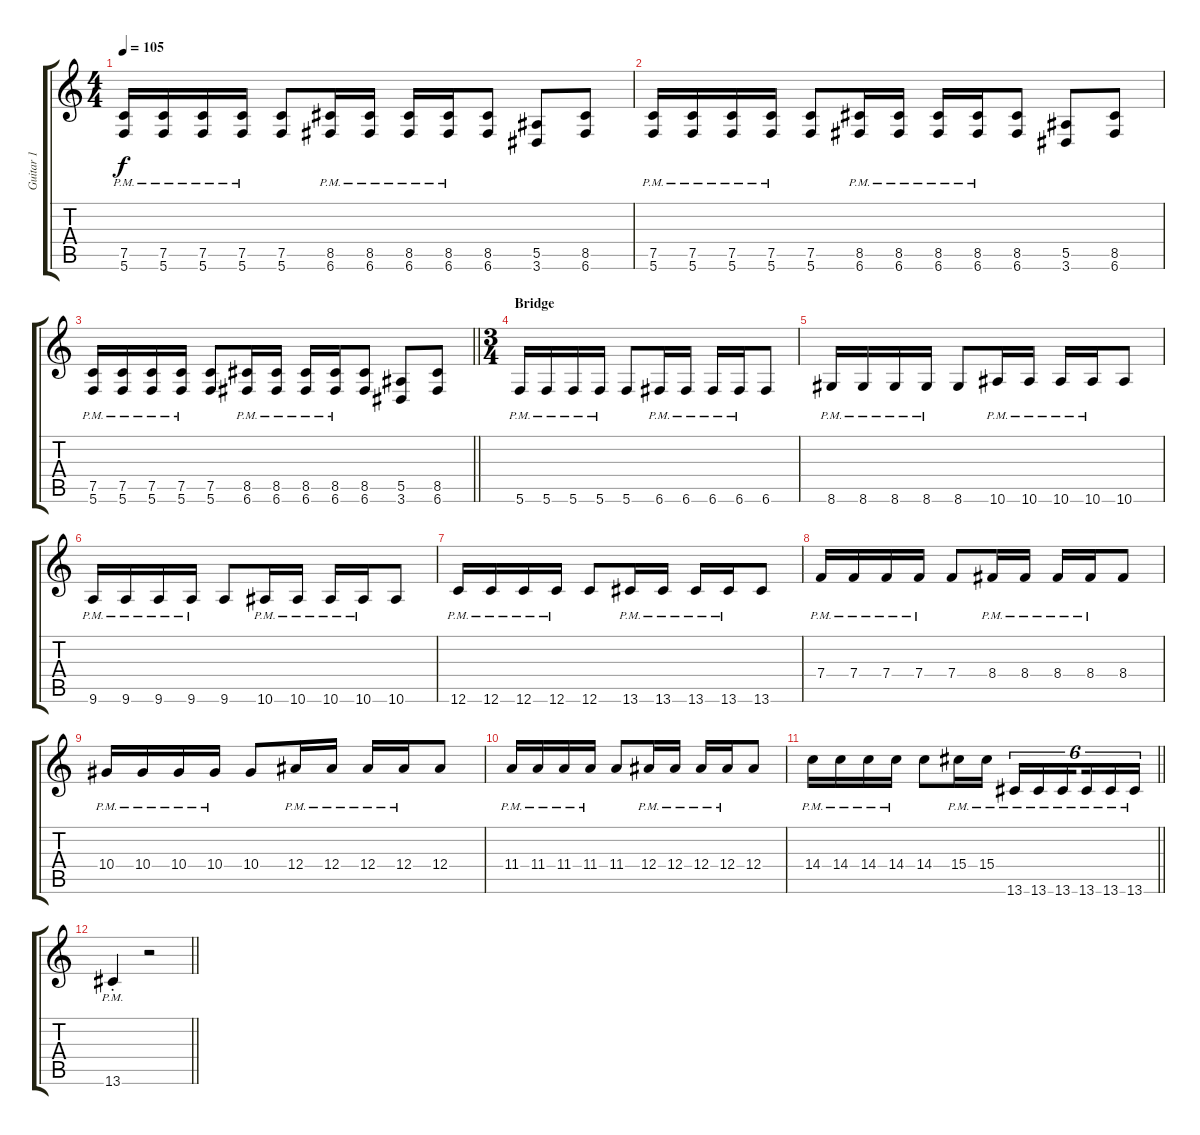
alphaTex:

\track ("Guitar 1" "Guitar 1") {instrument distortionguitar}
\staff {score tabs}
\tuning (C4 G3 Eb3 Bb2 F2 C2) {hide}
\ts (4 4)
\tempo 105
\clef g2
\ks c
(7.5{pm} 5.6{pm}).16{dy f} (7.5{pm} 5.6{pm}).16 (7.5{pm} 5.6{pm}).16 (7.5{pm} 5.6{pm}).16 (7.5 5.6).8 (8.5{pm} 6.6{pm}).16 (8.5{pm} 6.6{pm}).16 (8.5{pm} 6.6{pm}).16 (8.5{pm} 6.6{pm}).16 (8.5 6.6).8 (5.5 3.6).8 (8.5 6.6).8 |
(7.5{pm} 5.6{pm}).16 (7.5{pm} 5.6{pm}).16 (7.5{pm} 5.6{pm}).16 (7.5{pm} 5.6{pm}).16 (7.5 5.6).8 (8.5{pm} 6.6{pm}).16 (8.5{pm} 6.6{pm}).16 (8.5{pm} 6.6{pm}).16 (8.5{pm} 6.6{pm}).16 (8.5 6.6).8 (5.5 3.6).8 (8.5 6.6).8 |
\barLineRight lightlight
(7.5{pm} 5.6{pm}).16 (7.5{pm} 5.6{pm}).16 (7.5{pm} 5.6{pm}).16 (7.5{pm} 5.6{pm}).16 (7.5 5.6).8 (8.5{pm} 6.6{pm}).16 (8.5{pm} 6.6{pm}).16 (8.5{pm} 6.6{pm}).16 (8.5{pm} 6.6{pm}).16 (8.5 6.6).8 (5.5 3.6).8 (8.5 6.6).8 |
\ts (3 4)
\section ("" "Bridge")
5.6{pm}.16 5.6{pm}.16 5.6{pm}.16 5.6{pm}.16 5.6.8 6.6{pm}.16 6.6{pm}.16 6.6{pm}.16 6.6{pm}.16 6.6.8 |
8.6{pm}.16 8.6{pm}.16 8.6{pm}.16 8.6{pm}.16 8.6.8 10.6{pm}.16 10.6{pm}.16 10.6{pm}.16 10.6{pm}.16 10.6.8 |
9.6{pm}.16 9.6{pm}.16 9.6{pm}.16 9.6{pm}.16 9.6.8 10.6{pm}.16 10.6{pm}.16 10.6{pm}.16 10.6{pm}.16 10.6.8 |
12.6{pm}.16 12.6{pm}.16 12.6{pm}.16 12.6{pm}.16 12.6.8 13.6{pm}.16 13.6{pm}.16 13.6{pm}.16 13.6{pm}.16 13.6.8 |
7.4{pm}.16 7.4{pm}.16 7.4{pm}.16 7.4{pm}.16 7.4.8 8.4{pm}.16 8.4{pm}.16 8.4{pm}.16 8.4{pm}.16 8.4.8 |
10.4{pm}.16 10.4{pm}.16 10.4{pm}.16 10.4{pm}.16 10.4.8 12.4{pm}.16 12.4{pm}.16 12.4{pm}.16 12.4{pm}.16 12.4.8 |
11.4{pm}.16 11.4{pm}.16 11.4{pm}.16 11.4{pm}.16 11.4.8 12.4{pm}.16 12.4{pm}.16 12.4{pm}.16 12.4{pm}.16 12.4.8 |
\barLineRight lightlight
14.4{pm}.16 14.4{pm}.16 14.4{pm}.16 14.4{pm}.16 14.4.8 15.4{pm}.16 15.4{pm}.16 13.6{pm}.16{tu (6 4)} 13.6{pm}.16{tu (6 4)} 13.6{pm}.16{tu (6 4) beam splitsecondary} 13.6{pm}.16{tu (6 4)} 13.6{pm}.16{tu (6 4)} 13.6{pm}.16{tu (6 4)} |
\barLineRight lightlight
13.6{pm st}.4 r.2
